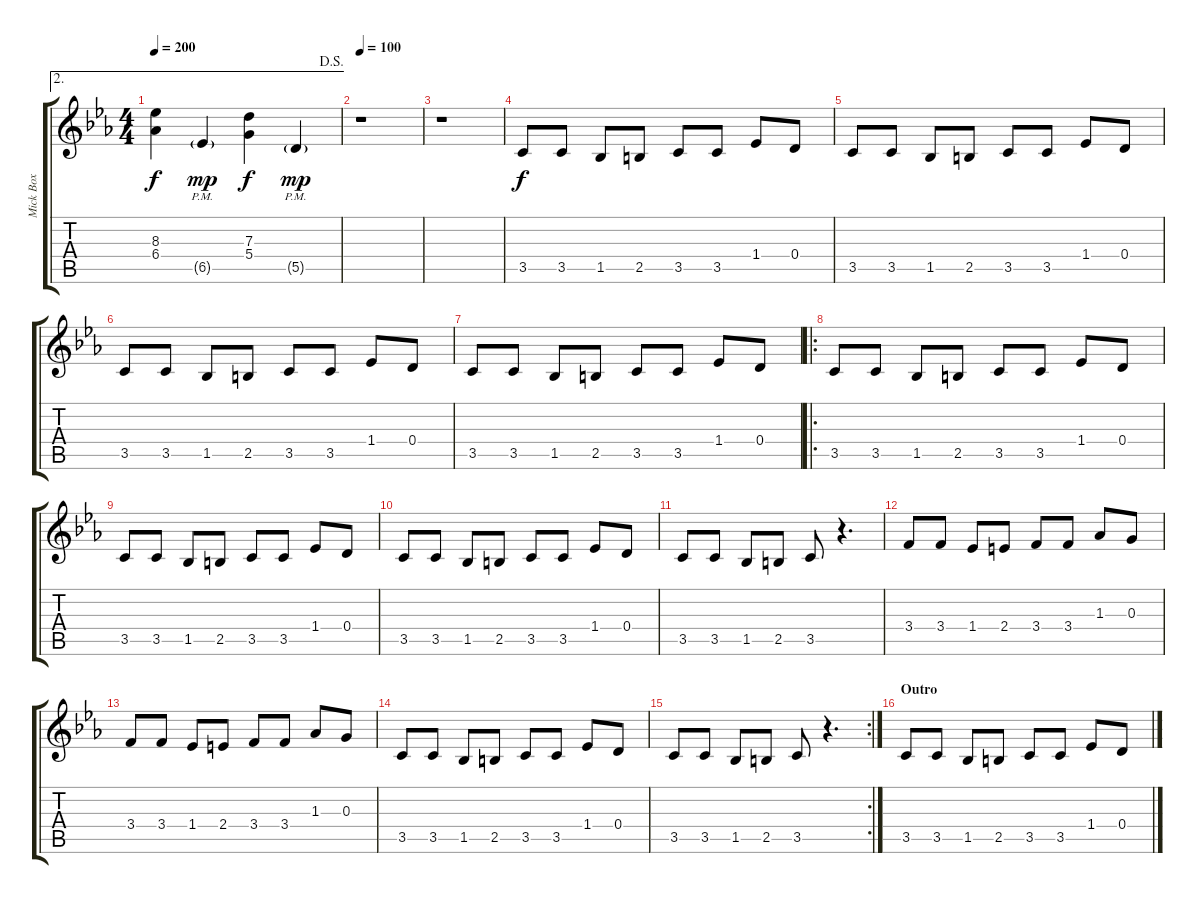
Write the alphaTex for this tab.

\track ("Mick Box" "Mick Box") {instrument overdrivenguitar}
\staff {score tabs}
\tuning (E4 B3 G3 D3 A2 E2) {hide}
\ae 2
\ts (4 4)
\jump dalsegno
\tempo 200
\clef g2
\ks eb
(8.3 6.4).4{dy f} 6.5{g pm}.4{dy mp} (7.3 5.4).4{dy f} 5.5{g pm}.4{dy mp} |
\tempo 100
r.1 |
r.1 |
3.5.8{dy f} 3.5.8 1.5.8 2.5.8 3.5.8 3.5.8 1.4.8 0.4.8 |
3.5.8 3.5.8 1.5.8 2.5.8 3.5.8 3.5.8 1.4.8 0.4.8 |
3.5.8 3.5.8 1.5.8 2.5.8 3.5.8 3.5.8 1.4.8 0.4.8 |
3.5.8 3.5.8 1.5.8 2.5.8 3.5.8 3.5.8 1.4.8 0.4.8 |
\ro
3.5.8 3.5.8 1.5.8 2.5.8 3.5.8 3.5.8 1.4.8 0.4.8 |
3.5.8 3.5.8 1.5.8 2.5.8 3.5.8 3.5.8 1.4.8 0.4.8 |
3.5.8 3.5.8 1.5.8 2.5.8 3.5.8 3.5.8 1.4.8 0.4.8 |
3.5.8 3.5.8 1.5.8 2.5.8 3.5.8 r.4{d} |
3.4.8 3.4.8 1.4.8 2.4.8 3.4.8 3.4.8 1.3.8 0.3.8 |
3.4.8 3.4.8 1.4.8 2.4.8 3.4.8 3.4.8 1.3.8 0.3.8 |
3.5.8 3.5.8 1.5.8 2.5.8 3.5.8 3.5.8 1.4.8 0.4.8 |
\rc 2
3.5.8 3.5.8 1.5.8 2.5.8 3.5.8 r.4{d} |
\section ("" "Outro")
3.5.8 3.5.8 1.5.8 2.5.8 3.5.8 3.5.8 1.4.8 0.4.8
